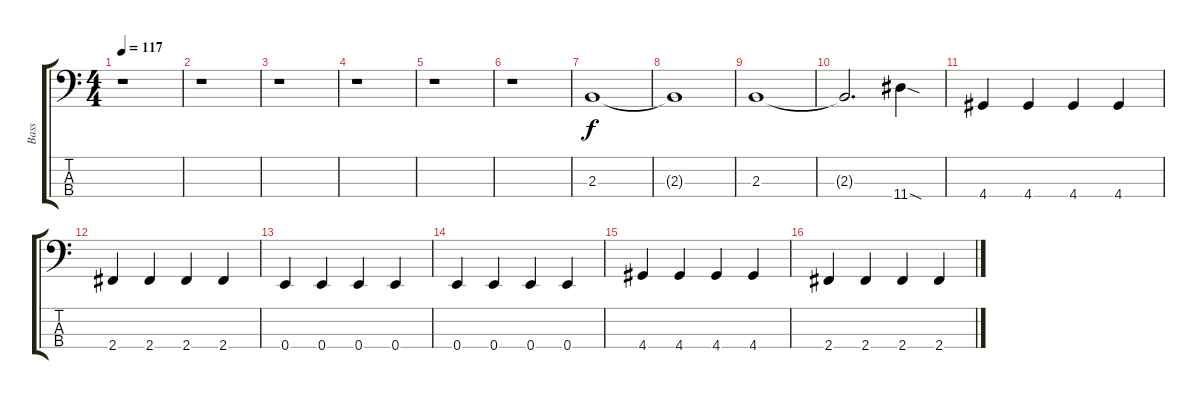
\track ("Bass" "Bass") {instrument electricbasspick}
\staff {score tabs}
\tuning (G2 D2 A1 E1) {hide}
\ts (4 4)
\tempo 117
\clef f4
\ks c
r.1{dy f} |
r.1 |
r.1 |
r.1 |
r.1 |
r.1 |
2.3.1 |
2.3{t}.1 |
2.3.1 |
2.3{t}.2{d} 11.4{sod}.4 |
4.4.4 4.4.4 4.4.4 4.4.4 |
2.4.4 2.4.4 2.4.4 2.4.4 |
0.4.4 0.4.4 0.4.4 0.4.4 |
0.4.4 0.4.4 0.4.4 0.4.4 |
4.4.4 4.4.4 4.4.4 4.4.4 |
2.4.4 2.4.4 2.4.4 2.4.4
